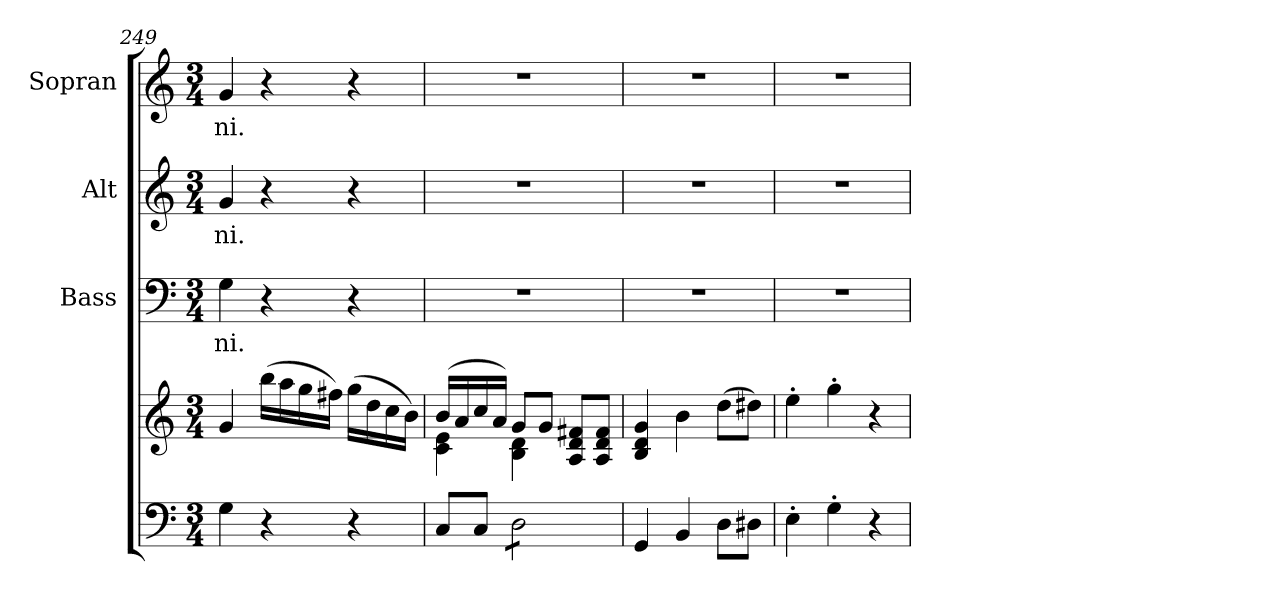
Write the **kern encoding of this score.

**kern	**kern	**kern	**text	**kern	**text	**kern	**text
*part4	*part4	*part3	*part3	*part2	*part2	*part1	*part1
*staff5	*staff4	*staff3	*staff3	*staff2	*staff2	*staff1	*staff1
*	*	*I"Bass	*	*I"Alt	*	*I"Sopran	*
*	*	*I'B.	*	*I'A.	*	*I'S.	*
*clefF4	*clefG2	*clefF4	*	*clefG2	*	*clefG2	*
*k[]	*k[]	*k[]	*	*k[]	*	*k[]	*
*C:	*C:	*C:	*	*C:	*	*C:	*
*M3/4	*M3/4	*M3/4	*	*M3/4	*	*M3/4	*
=249	=249	=249	=249	=249	=249	=249	=249
!	!	!	!LO:LY:b	!	!LO:LY:b	!	!LO:LY:b
4G\	4g/	4G\	-ni.	4g/	-ni.	4g/	-ni.
4r	(>16bb\LL	4r	.	4r	.	4r	.
.	16aa\	.	.	.	.	.	.
.	16gg\	.	.	.	.	.	.
.	16ff#X\JJ)	.	.	.	.	.	.
4r	(>16gg\LL	4r	.	4r	.	4r	.
.	16dd\	.	.	.	.	.	.
.	16cc\	.	.	.	.	.	.
.	16b\JJ)	.	.	.	.	.	.
=250	=250	=250	=250	=250	=250	=250	=250
*	*^	*	*	*	*	*	*
8C/L	(>16b/LL	4c\ 4e\	2.r	.	2.r	.	2.r	.
.	16a/	.	.	.	.	.	.	.
8C/J	16cc/	.	.	.	.	.	.	.
.	16a/JJ)	.	.	.	.	.	.	.
*tremolo	*	*	*	*	*	*	*	*
8D\L	8g/L	4B\ 4d\	.	.	.	.	.	.
8D\	8g/J	.	.	.	.	.	.	.
8D\	8A/ 8d/ 8f#X/L	4ryy	.	.	.	.	.	.
8D\J	8A/ 8d/ 8f#/J	.	.	.	.	.	.	.
*Xtremolo	*	*	*	*	*	*	*	*
*	*v	*v	*	*	*	*	*	*
=251	=251	=251	=251	=251	=251	=251	=251
4GG/	4B/ 4d/ 4g/	2.r	.	2.r	.	2.r	.
4BB/	4b\	.	.	.	.	.	.
8D\L	(>8dd\L	.	.	.	.	.	.
8D#X\J	8dd#X\J)	.	.	.	.	.	.
=252	=252	=252	=252	=252	=252	=252	=252
4E'>\	4ee'>\	2.r	.	2.r	.	2.r	.
4G'>\	4gg'>\	.	.	.	.	.	.
4r	4r	.	.	.	.	.	.
=	=	=	=	=	=	=	=
*-	*-	*-	*-	*-	*-	*-	*-
